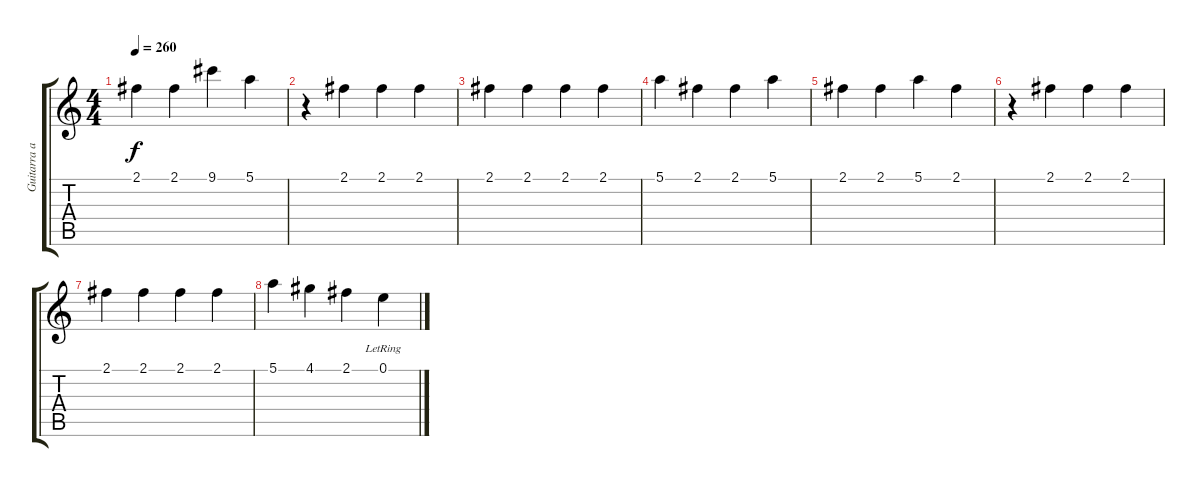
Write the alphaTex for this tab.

\track ("Guitarra aux" "Guitarra a") {instrument distortionguitar}
\staff {score tabs}
\tuning (E4 B3 G3 D3 A2 E2) {hide}
\ts (4 4)
\tempo 260
\clef g2
\ks c
2.1.4{dy f} 2.1.4 9.1.4 5.1.4 |
r.4 2.1.4 2.1.4 2.1.4 |
2.1.4 2.1.4 2.1.4 2.1.4 |
5.1.4 2.1.4 2.1.4 5.1.4 |
2.1.4 2.1.4 5.1.4 2.1.4 |
r.4 2.1.4 2.1.4 2.1.4 |
2.1.4 2.1.4 2.1.4 2.1.4 |
5.1.4 4.1.4 2.1.4 0.1{lr}.4
